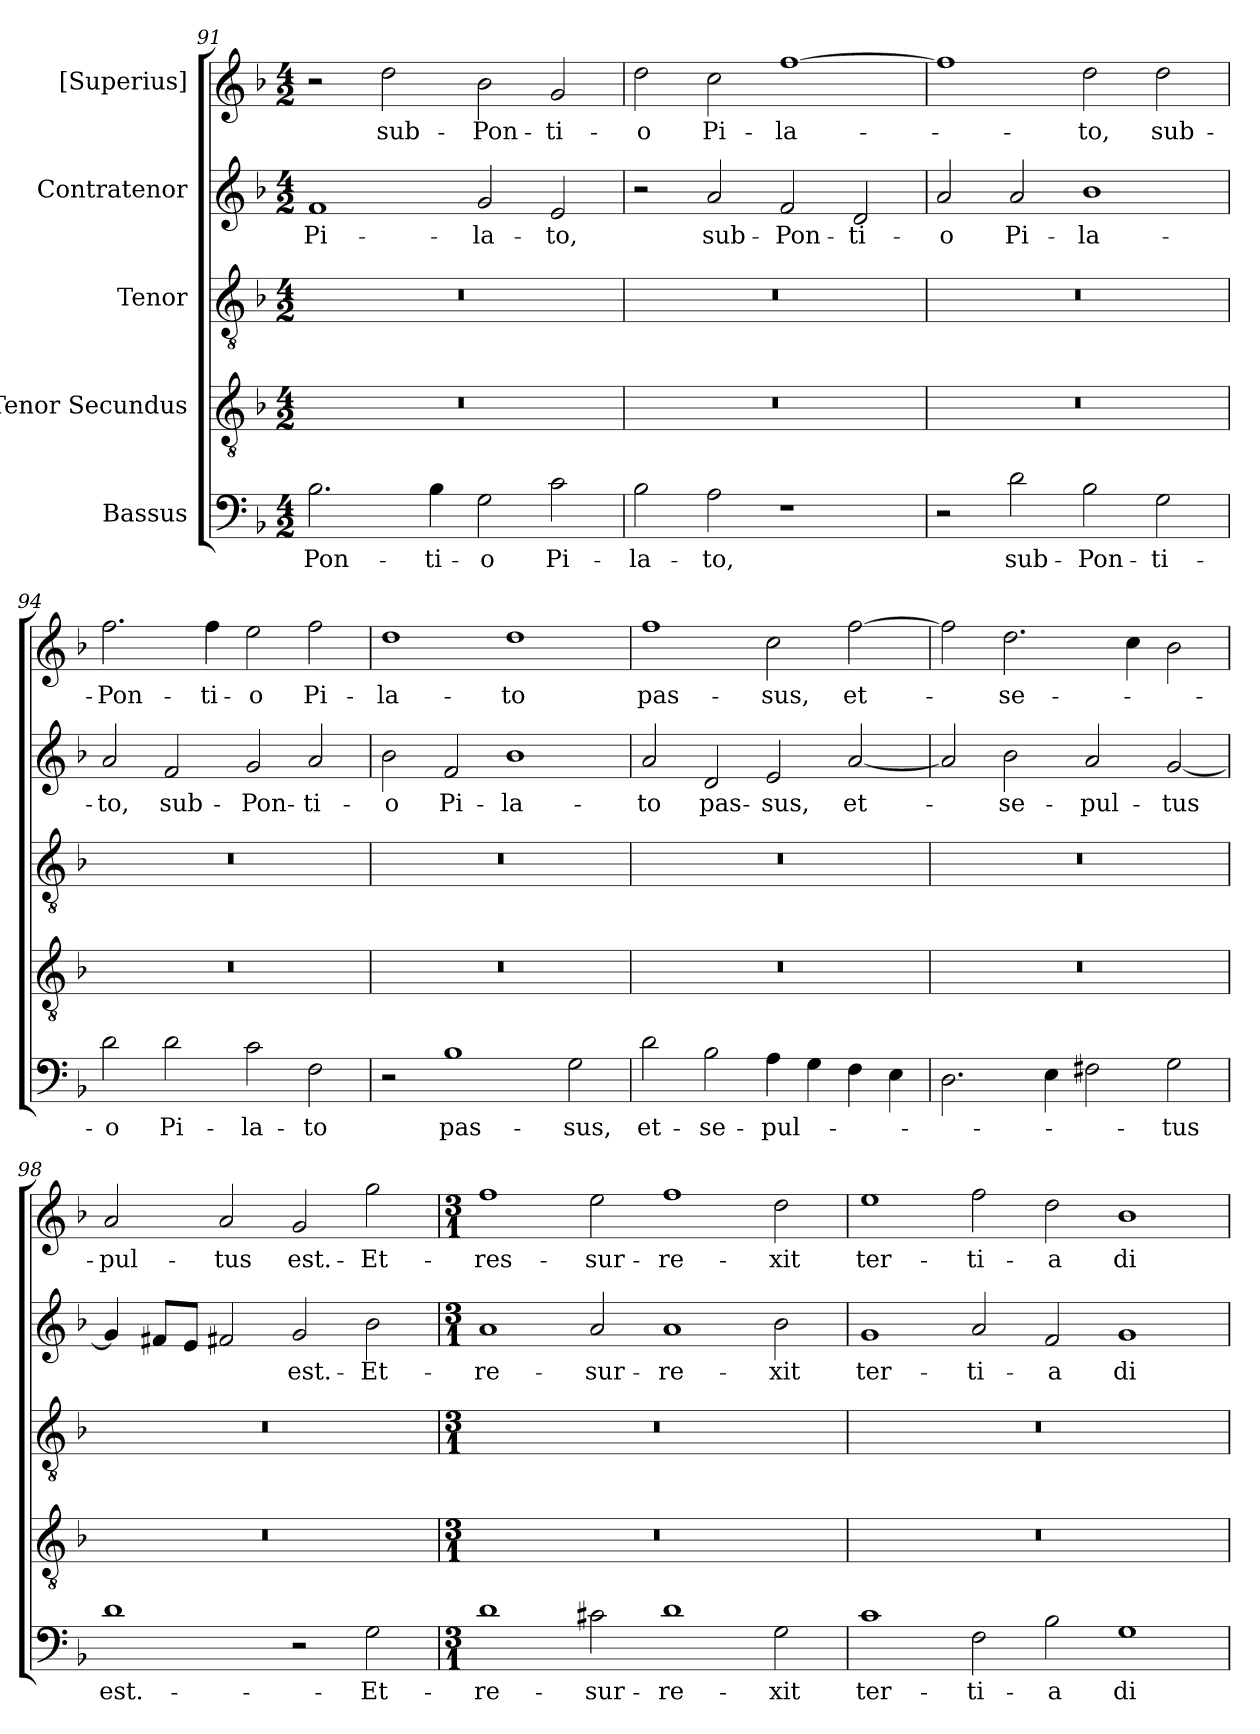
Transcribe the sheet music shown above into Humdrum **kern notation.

**kern	**text	**kern	**kern	**kern	**text	**kern	**text
*part5	*part5	*part4	*part3	*part2	*part2	*part1	*part1
*staff5	*staff5	*staff4	*staff3	*staff2	*staff2	*staff1	*staff1
*I"Bassus	*	*I"Tenor Secundus	*I"Tenor	*I"Contratenor	*	*I"[Superius]	*
*clefF4	*	*clefGv2	*clefGv2	*clefG2	*	*clefG2	*
*k[b-]	*	*k[b-]	*k[b-]	*k[b-]	*	*k[b-]	*
*M4/2	*	*M4/2	*M4/2	*M4/2	*	*M4/2	*
=91	=91	=91	=91	=91	=91	=91	=91
2.B-\	Pon-	0r	0r	1f/	Pi-	2r	.
.	.	.	.	.	.	2dd\	sub-
4B-\	-ti-	.	.	.	.	.	.
2G\	-o	.	.	2g/	-la-	2b-\	Pon-
2c\	Pi-	.	.	2e/	-to,	2g/	-ti-
=92	=92	=92	=92	=92	=92	=92	=92
2B-\	-la-	0r	0r	2r	.	2dd\	-o
2A\	-to,	.	.	2a/	sub-	2cc\	Pi-
1r	.	.	.	2f/	Pon-	[1ff\	-la-
.	.	.	.	2d/	-ti-	.	.
=93	=93	=93	=93	=93	=93	=93	=93
2r	.	0r	0r	2a/	-o	1ff\]	.
2d\	sub-	.	.	2a/	Pi-	.	.
2B-\	Pon-	.	.	1b-\	-la-	2dd\	-to,
2G\	-ti-	.	.	.	.	2dd\	sub-
=94	=94	=94	=94	=94	=94	=94	=94
2d\	-o	0r	0r	2a/	-to,	2.ff\	Pon-
2d\	Pi-	.	.	2f/	sub-	.	.
.	.	.	.	.	.	4ff\	-ti-
2c\	-la-	.	.	2g/	Pon-	2ee\	-o
2F\	-to	.	.	2a/	-ti-	2ff\	Pi-
=95	=95	=95	=95	=95	=95	=95	=95
2r	.	0r	0r	2b-\	-o	1dd\	-la-
1B-\	pas-	.	.	2f/	Pi-	.	.
.	.	.	.	1b-\	-la-	1dd\	-to
2G\	-sus,	.	.	.	.	.	.
=96	=96	=96	=96	=96	=96	=96	=96
2d\	et-	0r	0r	2a/	-to	1ff\	pas-
2B-\	se-	.	.	2d/	pas-	.	.
4A\	-pul-	.	.	2e/	-sus,	2cc\	-sus,
4G\	.	.	.	.	.	.	.
4F\	.	.	.	[2a/	et-	[2ff\	et-
4E\	.	.	.	.	.	.	.
=97	=97	=97	=97	=97	=97	=97	=97
2.D\	.	0r	0r	2a/]	.	2ff\]	.
.	.	.	.	2b-\	se-	2.dd\	se-
4E\	.	.	.	.	.	.	.
2F#X\	.	.	.	2a/	-pul-	.	.
.	.	.	.	.	.	4cc\	.
2G\	-tus	.	.	[2g/	-tus	2b-\	.
=98	=98	=98	=98	=98	=98	=98	=98
1d\	est.-	0r	0r	4g/]	.	2a/	-pul-
.	.	.	.	8f#X/L	.	.	.
.	.	.	.	8e/J	.	.	.
.	.	.	.	2f#X/	.	2a/	-tus
2r	.	.	.	2g/	est.-	2g/	est.-
2G\	Et-	.	.	2b-\	Et-	2gg\	Et-
=99	=99	=99	=99	=99	=99	=99	=99
*M3/1	*	*M3/1	*M3/1	*M3/1	*	*M3/1	*
!	!	!LO:N:vis=0	!LO:N:vis=0	!	!	!	!
1d\	re-	0.r	0.r	1a/	re-	1ff\	res-
2c#X\	-sur-	.	.	2a/	-sur-	2ee\	-sur-
1d\	-re-	.	.	1a/	-re-	1ff\	-re-
2G\	-xit	.	.	2b-\	-xit	2dd\	-xit
=100	=100	=100	=100	=100	=100	=100	=100
!	!	!LO:N:vis=0	!LO:N:vis=0	!	!	!	!
1c\	ter-	0.r	0.r	1g/	ter-	1ee\	ter-
2F\	-ti-	.	.	2a/	-ti-	2ff\	-ti-
2B-\	-a	.	.	2f/	-a	2dd\	-a
1G\	di-	.	.	1g/	di-	1b-\	di-
=	=	=	=	=	=	=	=
*-	*-	*-	*-	*-	*-	*-	*-
